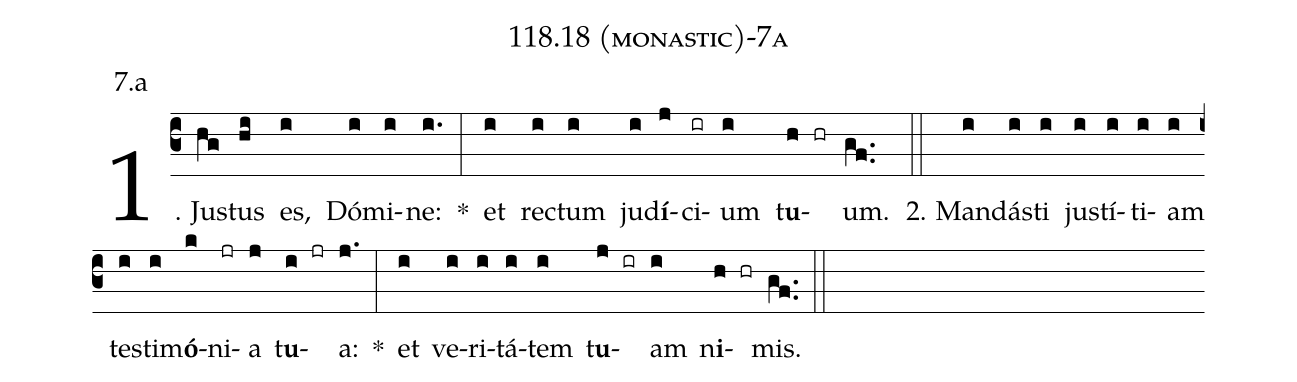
name: 118.18 (monastic)-7a;
annotation: 7.a;
%%
(c3)1. Jus(hg)tus(hi) es,(i) Dó(i)mi(i)ne:(i.) *(:) et(i) rec(i)tum(i) ju(i)d<b>í</b>(j)ci(ir)um(i) t<b>u</b>(h hr)um.(gf..) (::)
2. Man(i)dás(i)ti(i) jus(i)tí(i)ti(i)am(i) tes(i)ti(i)m<b>ó</b>(k)ni(jr)a(j) t<b>u</b>(i jr)a:(j.) *(:) et(i) ve(i)ri(i)tá(i)tem(i) t<b>u</b>(j ir)am(i) n<b>i</b>(h hr)mis.(gf..) (::)
